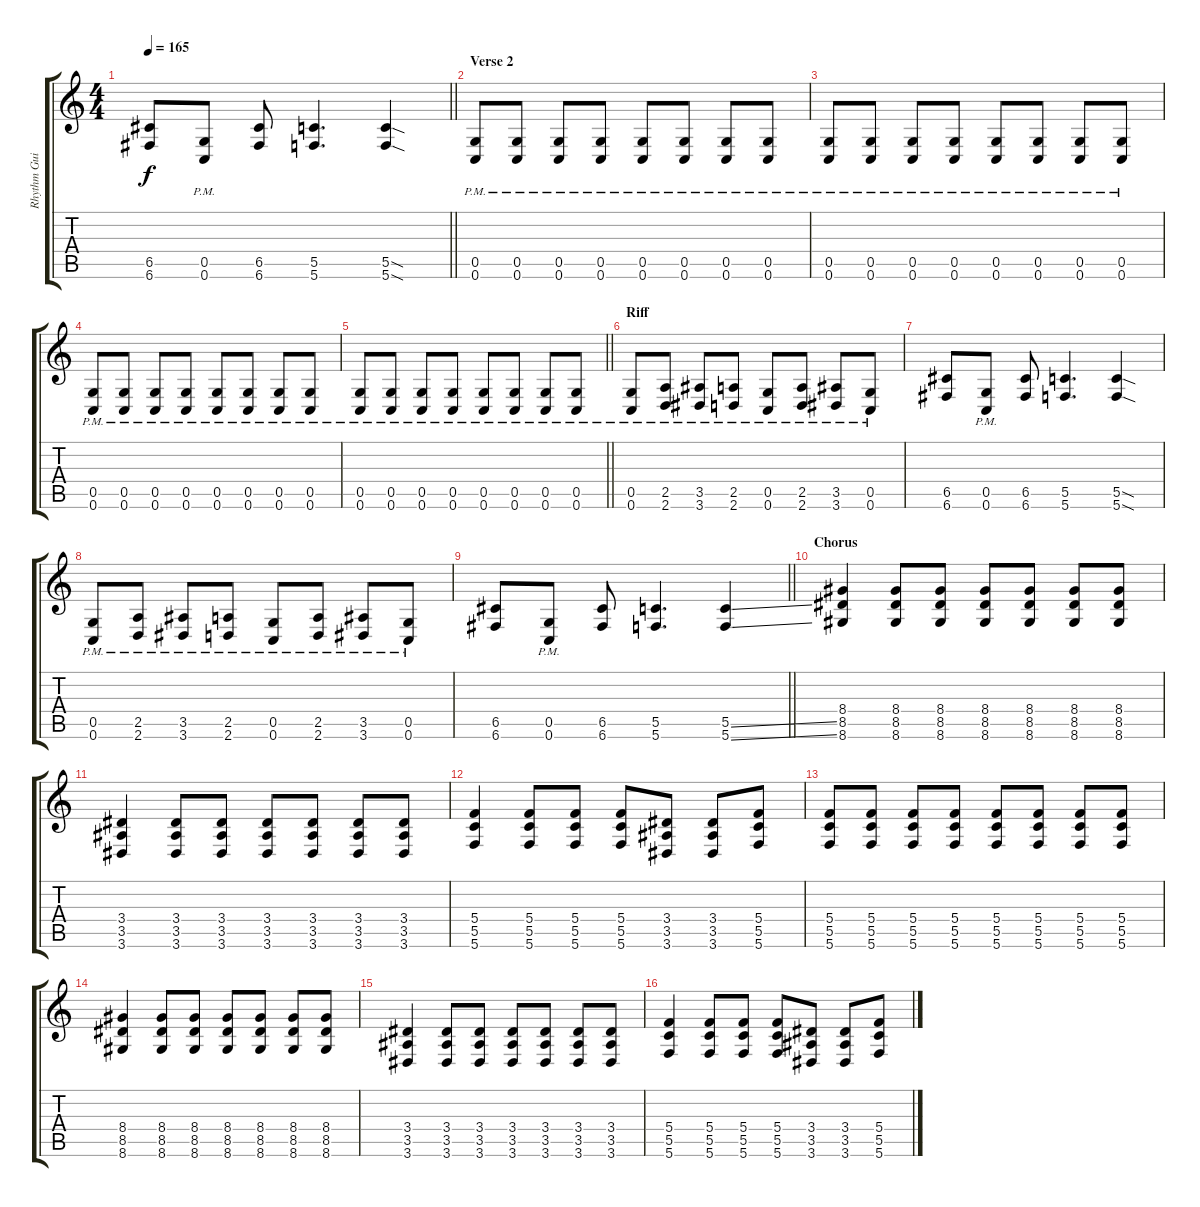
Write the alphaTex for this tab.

\track ("Rhythm Guitar" "Rhythm Gui") {instrument distortionguitar}
\staff {score tabs}
\tuning (D4 A3 F3 C3 G2 C2) {hide}
\ts (4 4)
\tempo 165
\clef g2
\barLineRight lightlight
\ks c
(6.5 6.6).8{dy f} (0.5{pm} 0.6{pm}).8 (6.5 6.6).8 (5.5 5.6).4{d} (5.5{sod} 5.6{sod}).4 |
\section ("" "Verse 2")
(0.5{pm} 0.6{pm}).8 (0.5{pm} 0.6{pm}).8 (0.5{pm} 0.6{pm}).8 (0.5{pm} 0.6{pm}).8 (0.5{pm} 0.6{pm}).8 (0.5{pm} 0.6{pm}).8 (0.5{pm} 0.6{pm}).8 (0.5{pm} 0.6{pm}).8 |
(0.5{pm} 0.6{pm}).8 (0.5{pm} 0.6{pm}).8 (0.5{pm} 0.6{pm}).8 (0.5{pm} 0.6{pm}).8 (0.5{pm} 0.6{pm}).8 (0.5{pm} 0.6{pm}).8 (0.5{pm} 0.6{pm}).8 (0.5{pm} 0.6{pm}).8 |
(0.5{pm} 0.6{pm}).8 (0.5{pm} 0.6{pm}).8 (0.5{pm} 0.6{pm}).8 (0.5{pm} 0.6{pm}).8 (0.5{pm} 0.6{pm}).8 (0.5{pm} 0.6{pm}).8 (0.5{pm} 0.6{pm}).8 (0.5{pm} 0.6{pm}).8 |
\barLineRight lightlight
(0.5{pm} 0.6{pm}).8 (0.5{pm} 0.6{pm}).8 (0.5{pm} 0.6{pm}).8 (0.5{pm} 0.6{pm}).8 (0.5{pm} 0.6{pm}).8 (0.5{pm} 0.6{pm}).8 (0.5{pm} 0.6{pm}).8 (0.5{pm} 0.6{pm}).8 |
\section ("" "Riff")
(0.5{pm} 0.6{pm}).8 (2.5{pm} 2.6{pm}).8 (3.5{pm} 3.6{pm}).8 (2.5{pm} 2.6{pm}).8 (0.5{pm} 0.6{pm}).8 (2.5{pm} 2.6{pm}).8 (3.5{pm} 3.6{pm}).8 (0.5{pm} 0.6{pm}).8 |
(6.5 6.6).8 (0.5{pm} 0.6{pm}).8 (6.5 6.6).8 (5.5 5.6).4{d} (5.5{sod} 5.6{sod}).4 |
(0.5{pm} 0.6{pm}).8 (2.5{pm} 2.6{pm}).8 (3.5{pm} 3.6{pm}).8 (2.5{pm} 2.6{pm}).8 (0.5{pm} 0.6{pm}).8 (2.5{pm} 2.6{pm}).8 (3.5{pm} 3.6{pm}).8 (0.5{pm} 0.6{pm}).8 |
\barLineRight lightlight
(6.5 6.6).8 (0.5{pm} 0.6{pm}).8 (6.5 6.6).8 (5.5 5.6).4{d} (5.5{ss} 5.6{ss}).4 |
\section ("" "Chorus")
(8.4 8.5 8.6).4 (8.4 8.5 8.6).8 (8.4 8.5 8.6).8 (8.4 8.5 8.6).8 (8.4 8.5 8.6).8 (8.4 8.5 8.6).8 (8.4 8.5 8.6).8 |
(3.4 3.5 3.6).4 (3.4 3.5 3.6).8 (3.4 3.5 3.6).8 (3.4 3.5 3.6).8 (3.4 3.5 3.6).8 (3.4 3.5 3.6).8 (3.4 3.5 3.6).8 |
(5.4 5.5 5.6).4 (5.4 5.5 5.6).8 (5.4 5.5 5.6).8 (5.4 5.5 5.6).8 (3.4 3.5 3.6).8 (3.4 3.5 3.6).8 (5.4 5.5 5.6).8 |
(5.4 5.5 5.6).8 (5.4 5.5 5.6).8 (5.4 5.5 5.6).8 (5.4 5.5 5.6).8 (5.4 5.5 5.6).8 (5.4 5.5 5.6).8 (5.4 5.5 5.6).8 (5.4 5.5 5.6).8 |
(8.4 8.5 8.6).4 (8.4 8.5 8.6).8 (8.4 8.5 8.6).8 (8.4 8.5 8.6).8 (8.4 8.5 8.6).8 (8.4 8.5 8.6).8 (8.4 8.5 8.6).8 |
(3.4 3.5 3.6).4 (3.4 3.5 3.6).8 (3.4 3.5 3.6).8 (3.4 3.5 3.6).8 (3.4 3.5 3.6).8 (3.4 3.5 3.6).8 (3.4 3.5 3.6).8 |
(5.4 5.5 5.6).4 (5.4 5.5 5.6).8 (5.4 5.5 5.6).8 (5.4 5.5 5.6).8 (3.4 3.5 3.6).8 (3.4 3.5 3.6).8 (5.4 5.5 5.6).8
